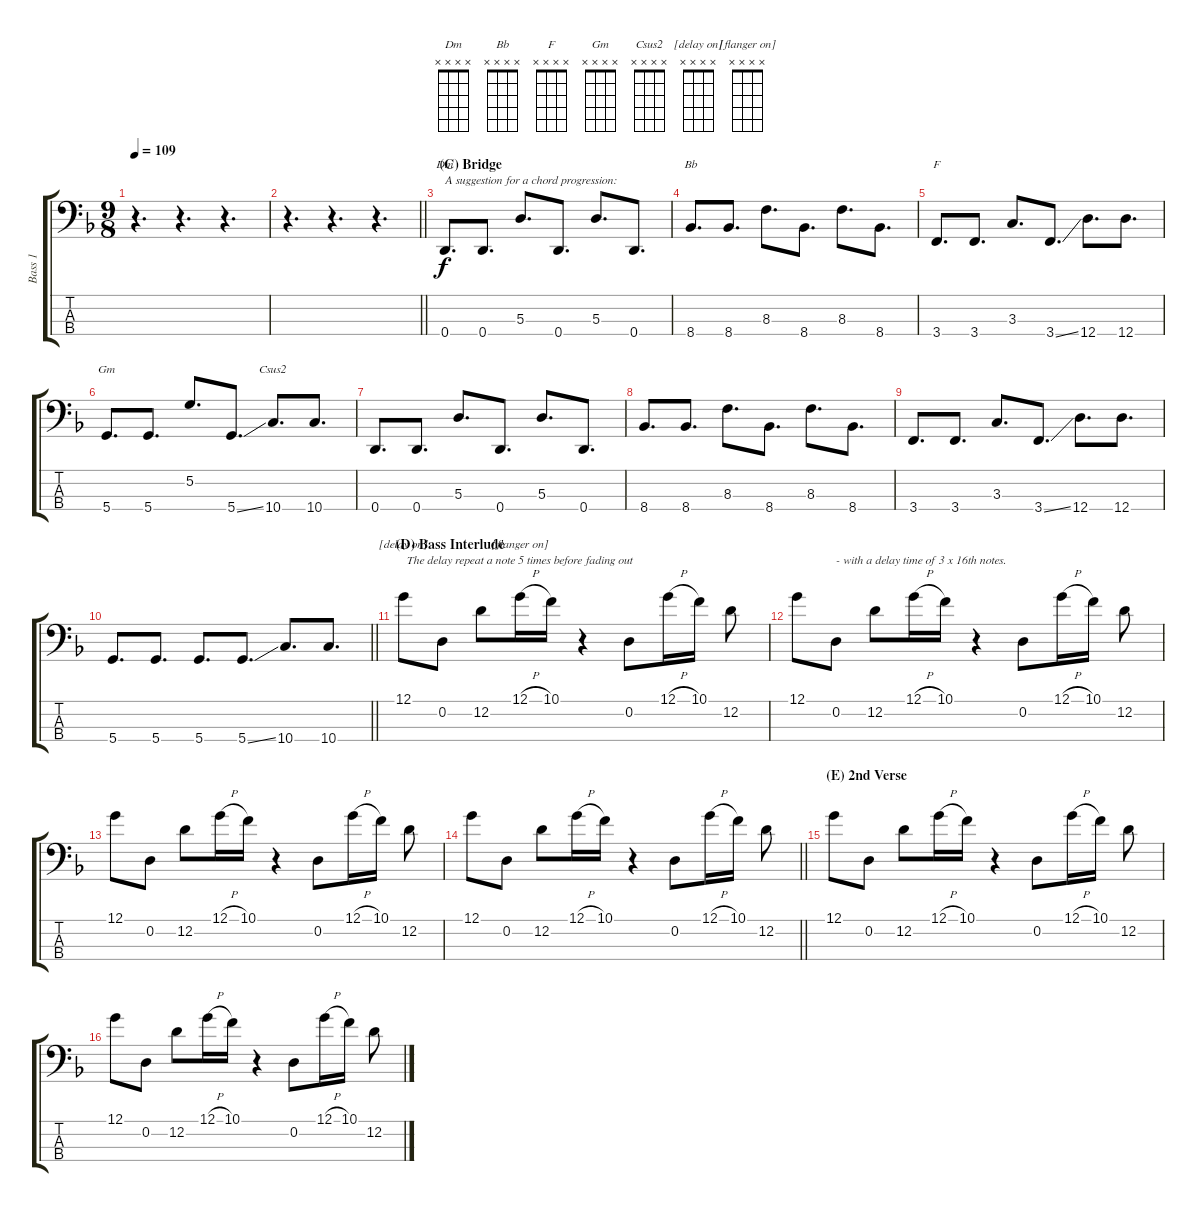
\track ("Bass 1" "Bass 1") {instrument electricbasspick}
\staff {score tabs}
\tuning (G2 D2 A1 D1) {hide}
\chord ("Dm" x x x x)
\chord ("Bb" x x x x)
\chord ("F" x x x x)
\chord ("Gm" x x x x)
\chord ("Csus2" x x x x)
\chord ("[delay on]" x x x x)
\chord ("[flanger on]" x x x x)
\ts (9 8)
\tempo 109
\clef f4
\ks dminor
r.4{d dy fff} r.4{d} r.4{d} |
\barLineRight lightlight
r.4{d} r.4{d} r.4{d} |
\section ("" "(C) Bridge")
0.4.8{d ch "Dm" txt "A suggestion for a chord progression:" dy f} 0.4.8{d} 5.3.8{d} 0.4.8{d} 5.3.8{d} 0.4.8{d} |
8.4.8{d ch "Bb"} 8.4.8{d} 8.3.8{d} 8.4.8{d} 8.3.8{d} 8.4.8{d} |
3.4.8{d ch "F"} 3.4.8{d} 3.3.8{d} 3.4{ss}.8{d} 12.4.8{d} 12.4.8{d} |
5.4.8{d ch "Gm"} 5.4.8{d} 5.2.8{d} 5.4{ss}.8{d} 10.4.8{d ch "Csus2"} 10.4.8{d} |
0.4.8{d} 0.4.8{d} 5.3.8{d} 0.4.8{d} 5.3.8{d} 0.4.8{d} |
8.4.8{d} 8.4.8{d} 8.3.8{d} 8.4.8{d} 8.3.8{d} 8.4.8{d} |
3.4.8{d} 3.4.8{d} 3.3.8{d} 3.4{ss}.8{d} 12.4.8{d} 12.4.8{d} |
\barLineRight lightlight
5.4.8{d} 5.4.8{d} 5.4.8{d} 5.4{ss}.8{d} 10.4.8{d} 10.4.8{d} |
\section ("" "(D) Bass Interlude")
12.1.8{ch "[delay on]" txt " The delay repeat a note 5 times before fading out"} 0.2.8{beam split} 12.2.8{beam merge} 12.1{h}.16{ch "[flanger on]"} 10.1.16 r.4 0.2.8 12.1{h}.16{beam merge} 10.1.16{beam split} 12.2.8 |
12.1.8 0.2.8{txt "- with a delay time of 3 x 16th notes." beam split} 12.2.8{beam merge} 12.1{h}.16 10.1.16 r.4 0.2.8 12.1{h}.16{beam merge} 10.1.16{beam split} 12.2.8 |
12.1.8 0.2.8{beam split} 12.2.8{beam merge} 12.1{h}.16 10.1.16 r.4 0.2.8 12.1{h}.16{beam merge} 10.1.16{beam split} 12.2.8 |
\barLineRight lightlight
12.1.8 0.2.8{beam split} 12.2.8{beam merge} 12.1{h}.16 10.1.16 r.4 0.2.8 12.1{h}.16{beam merge} 10.1.16{beam split} 12.2.8 |
\section ("" "(E) 2nd Verse")
12.1.8 0.2.8{beam split} 12.2.8{beam merge} 12.1{h}.16 10.1.16 r.4 0.2.8 12.1{h}.16{beam merge} 10.1.16{beam split} 12.2.8 |
12.1.8 0.2.8{beam split} 12.2.8{beam merge} 12.1{h}.16 10.1.16 r.4 0.2.8 12.1{h}.16{beam merge} 10.1.16{beam split} 12.2.8
